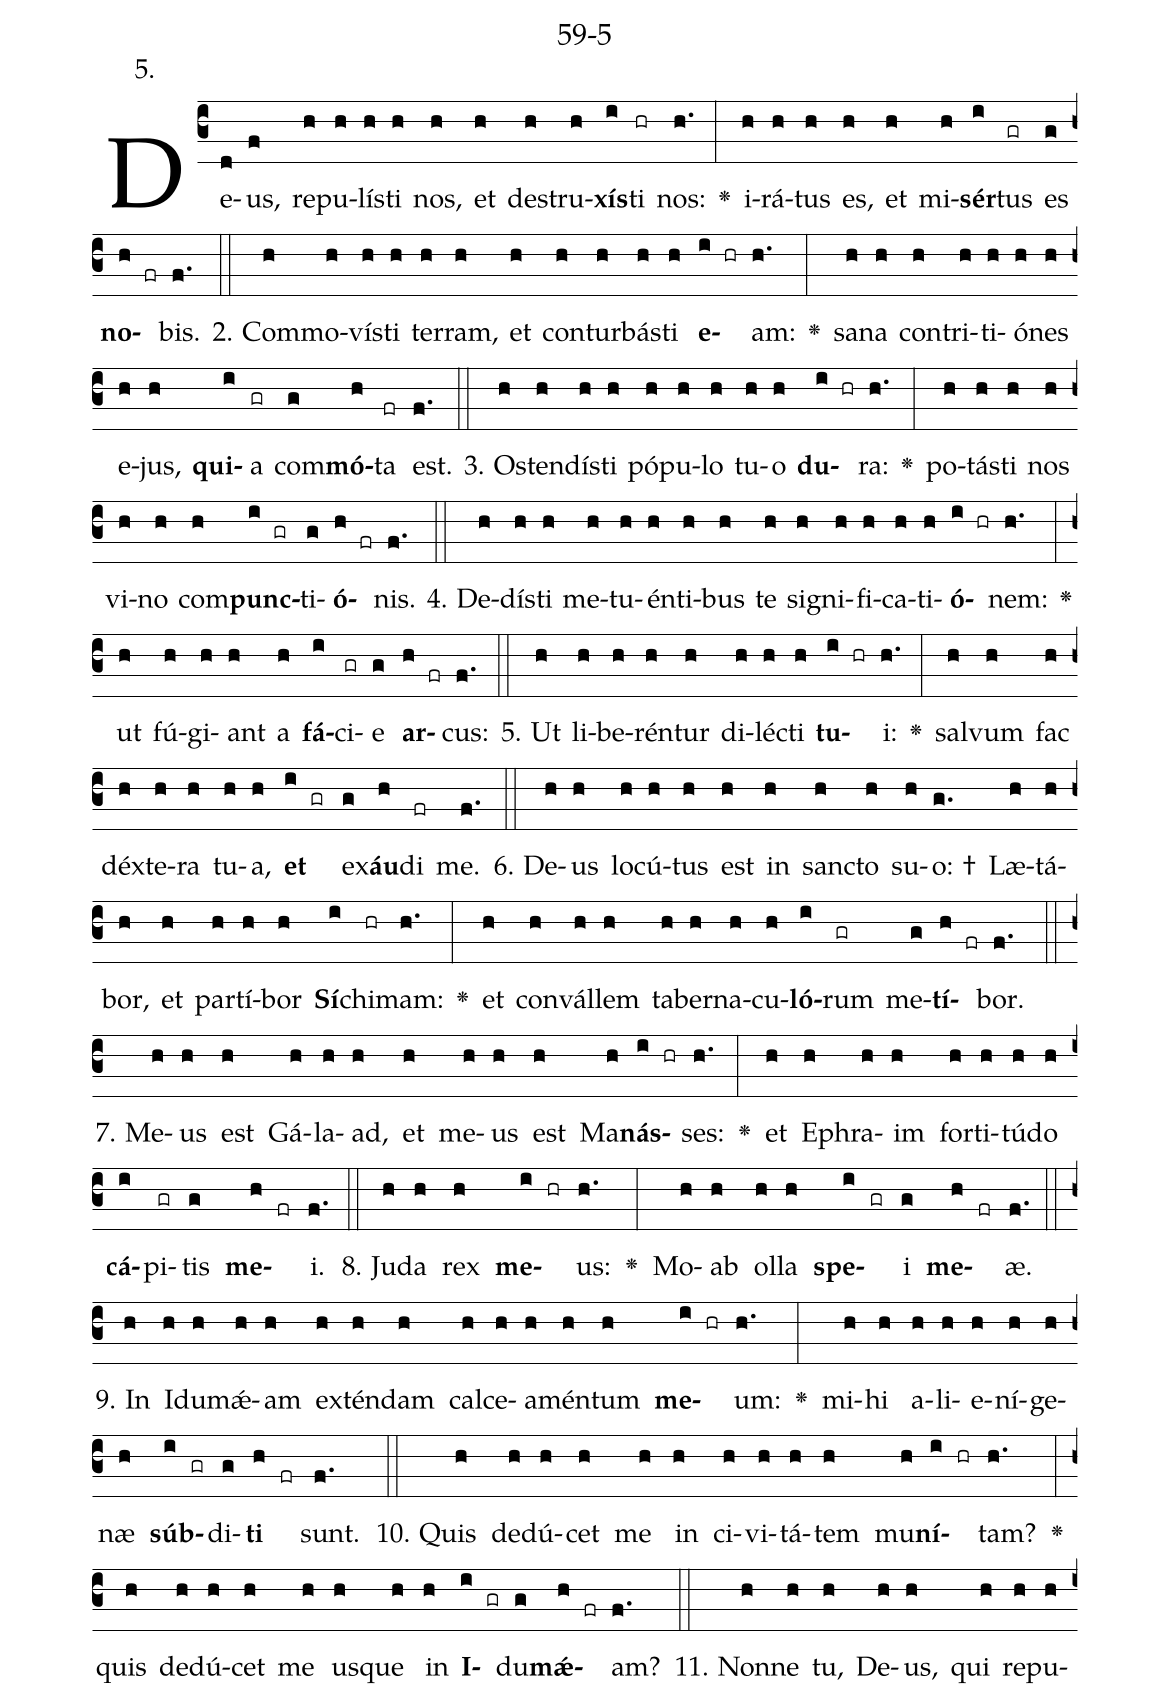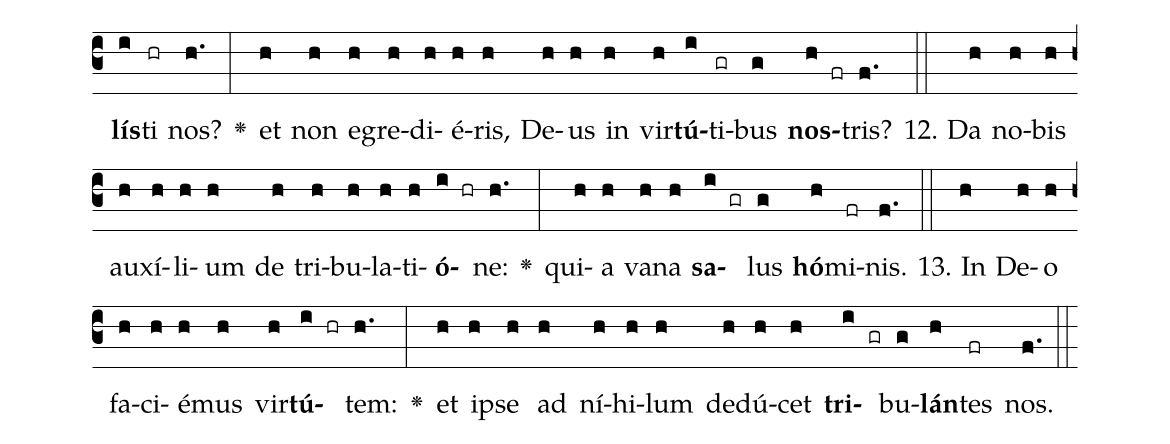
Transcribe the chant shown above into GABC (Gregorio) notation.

name: 59-5;
annotation: 5.;
%%
(c3)De(d)us,(f) re(h)pu(h)lís(h)ti(h) nos,(h) et(h) de(h)stru(h)<b>xís</b>(i)ti(hr) nos:(h.) <v>\greheightstar</v>(:) i(h)rá(h)tus(h) es,(h) et(h) mi(h)<b>sér</b>(i)tus(gr) es(g) <b>no</b>(h fr)bis.(f.) (::)
2. Com(h)mo(h)vís(h)ti(h) ter(h)ram,(h) et(h) con(h)tur(h)bás(h)ti(h) <b>e</b>(i hr)am:(h.) <v>\greheightstar</v>(:) sa(h)na(h) con(h)tri(h)ti(h)ó(h)nes(h) e(h)jus,(h) <b>qui</b>(i)a(gr) com(g)<b>mó</b>(h)ta(fr) est.(f.) (::)
3. Os(h)ten(h)dís(h)ti(h) pó(h)pu(h)lo(h) tu(h)o(h) <b>du</b>(i hr)ra:(h.) <v>\greheightstar</v>(:) po(h)tás(h)ti(h) nos(h) vi(h)no(h) com(h)<b>punc</b>(i gr)ti(g)<b>ó</b>(h fr)nis.(f.) (::)
4. De(h)dís(h)ti(h) me(h)tu(h)én(h)ti(h)bus(h) te(h) si(h)gni(h)fi(h)ca(h)ti(h)<b>ó</b>(i hr)nem:(h.) <v>\greheightstar</v>(:) ut(h) fú(h)gi(h)ant(h) a(h) <b>fá</b>(i)ci(gr)e(g) <b>ar</b>(h fr)cus:(f.) (::)
5. Ut(h) li(h)be(h)rén(h)tur(h) di(h)léc(h)ti(h) <b>tu</b>(i hr)i:(h.) <v>\greheightstar</v>(:) sal(h)vum(h) fac(h) déx(h)te(h)ra(h) tu(h)a,(h) <b>et</b>(i gr) ex(g)<b>áu</b>(h)di(fr) me.(f.) (::)
6. De(h)us(h) lo(h)cú(h)tus(h) est(h) in(h) sanc(h)to(h) su(h)o: †(g.) Læ(h)tá(h)bor,(h) et(h) par(h)tí(h)bor(h) <b>Sí</b>(i)chi(hr)mam:(h.) <v>\greheightstar</v>(:) et(h) con(h)vál(h)lem(h) ta(h)ber(h)na(h)cu(h)<b>ló</b>(i)rum(gr) me(g)<b>tí</b>(h fr)bor.(f.) (::)
7. Me(h)us(h) est(h) Gá(h)la(h)ad,(h) et(h) me(h)us(h) est(h) Ma(h)<b>nás</b>(i hr)ses:(h.) <v>\greheightstar</v>(:) et(h) E(h)phra(h)im(h) for(h)ti(h)tú(h)do(h) <b>cá</b>(i)pi(gr)tis(g) <b>me</b>(h fr)i.(f.) (::)
8. Ju(h)da(h) rex(h) <b>me</b>(i hr)us:(h.) <v>\greheightstar</v>(:) Mo(h)ab(h) ol(h)la(h) <b>spe</b>(i gr)i(g) <b>me</b>(h fr)æ.(f.) (::)
9. In(h) I(h)du(h)mǽ(h)am(h) ex(h)tén(h)dam(h) cal(h)ce(h)a(h)mén(h)tum(h) <b>me</b>(i hr)um:(h.) <v>\greheightstar</v>(:) mi(h)hi(h) a(h)li(h)e(h)ní(h)ge(h)næ(h) <b>súb</b>(i gr)di(g)<b>ti</b>(h fr) sunt.(f.) (::)
10. Quis(h) de(h)dú(h)cet(h) me(h) in(h) ci(h)vi(h)tá(h)tem(h) mu(h)<b>ní</b>(i hr)tam?(h.) <v>\greheightstar</v>(:) quis(h) de(h)dú(h)cet(h) me(h) us(h)que(h) in(h) <b>I</b>(i gr)du(g)<b>mǽ</b>(h fr)am?(f.) (::)
11. Non(h)ne(h) tu,(h) De(h)us,(h) qui(h) re(h)pu(h)<b>lís</b>(i)ti(hr) nos?(h.) <v>\greheightstar</v>(:) et(h) non(h) e(h)gre(h)di(h)é(h)ris,(h) De(h)us(h) in(h) vir(h)<b>tú</b>(i)ti(gr)bus(g) <b>nos</b>(h fr)tris?(f.) (::)
12. Da(h) no(h)bis(h) au(h)xí(h)li(h)um(h) de(h) tri(h)bu(h)la(h)ti(h)<b>ó</b>(i hr)ne:(h.) <v>\greheightstar</v>(:) qui(h)a(h) va(h)na(h) <b>sa</b>(i gr)lus(g) <b>hó</b>(h)mi(fr)nis.(f.) (::)
13. In(h) De(h)o(h) fa(h)ci(h)é(h)mus(h) vir(h)<b>tú</b>(i hr)tem:(h.) <v>\greheightstar</v>(:) et(h) ip(h)se(h) ad(h) ní(h)hi(h)lum(h) de(h)dú(h)cet(h) <b>tri</b>(i gr)bu(g)<b>lán</b>(h)tes(fr) nos.(f.) (::)
